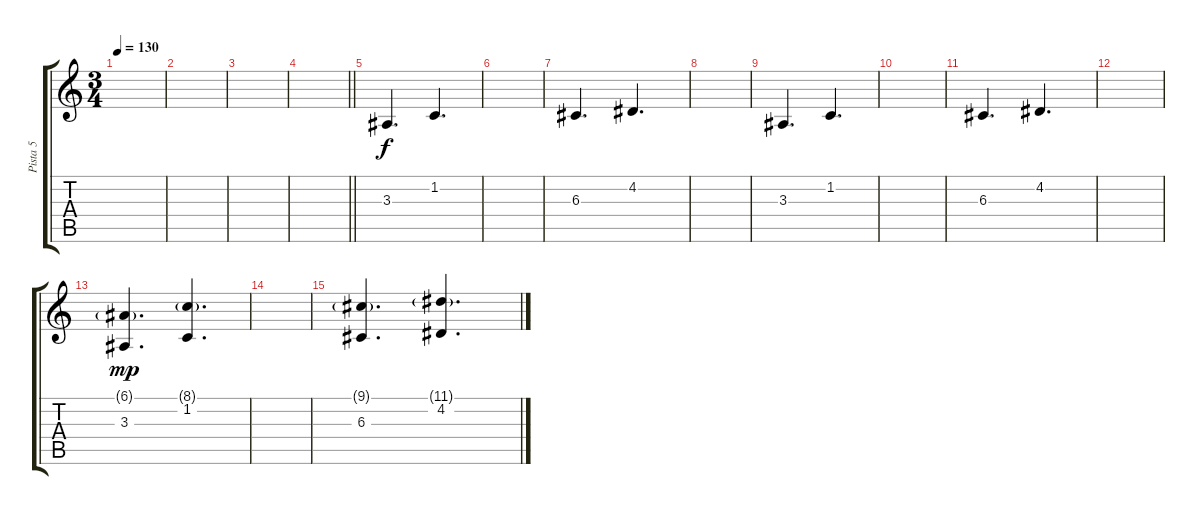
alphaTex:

\track ("Pista 5" "Pista 5") {instrument acousticgrandpiano}
\staff {score tabs}
\tuning (E4 B3 G3 D3 A2 E2) {hide}
\ts (3 4)
\tempo 130
\clef g2
\ks c
|
|
|
\barLineRight lightlight
|
3.3.4{d} 1.2.4{d} |
|
6.3.4{d} 4.2.4{d} |
|
3.3.4{d} 1.2.4{d} |
|
6.3.4{d} 4.2.4{d} |
|
(6.1{g} 3.3).4{d dy mp} (8.1{g} 1.2).4{d} |
|
(9.1{g} 6.3).4{d} (11.1{g} 4.2).4{d}
